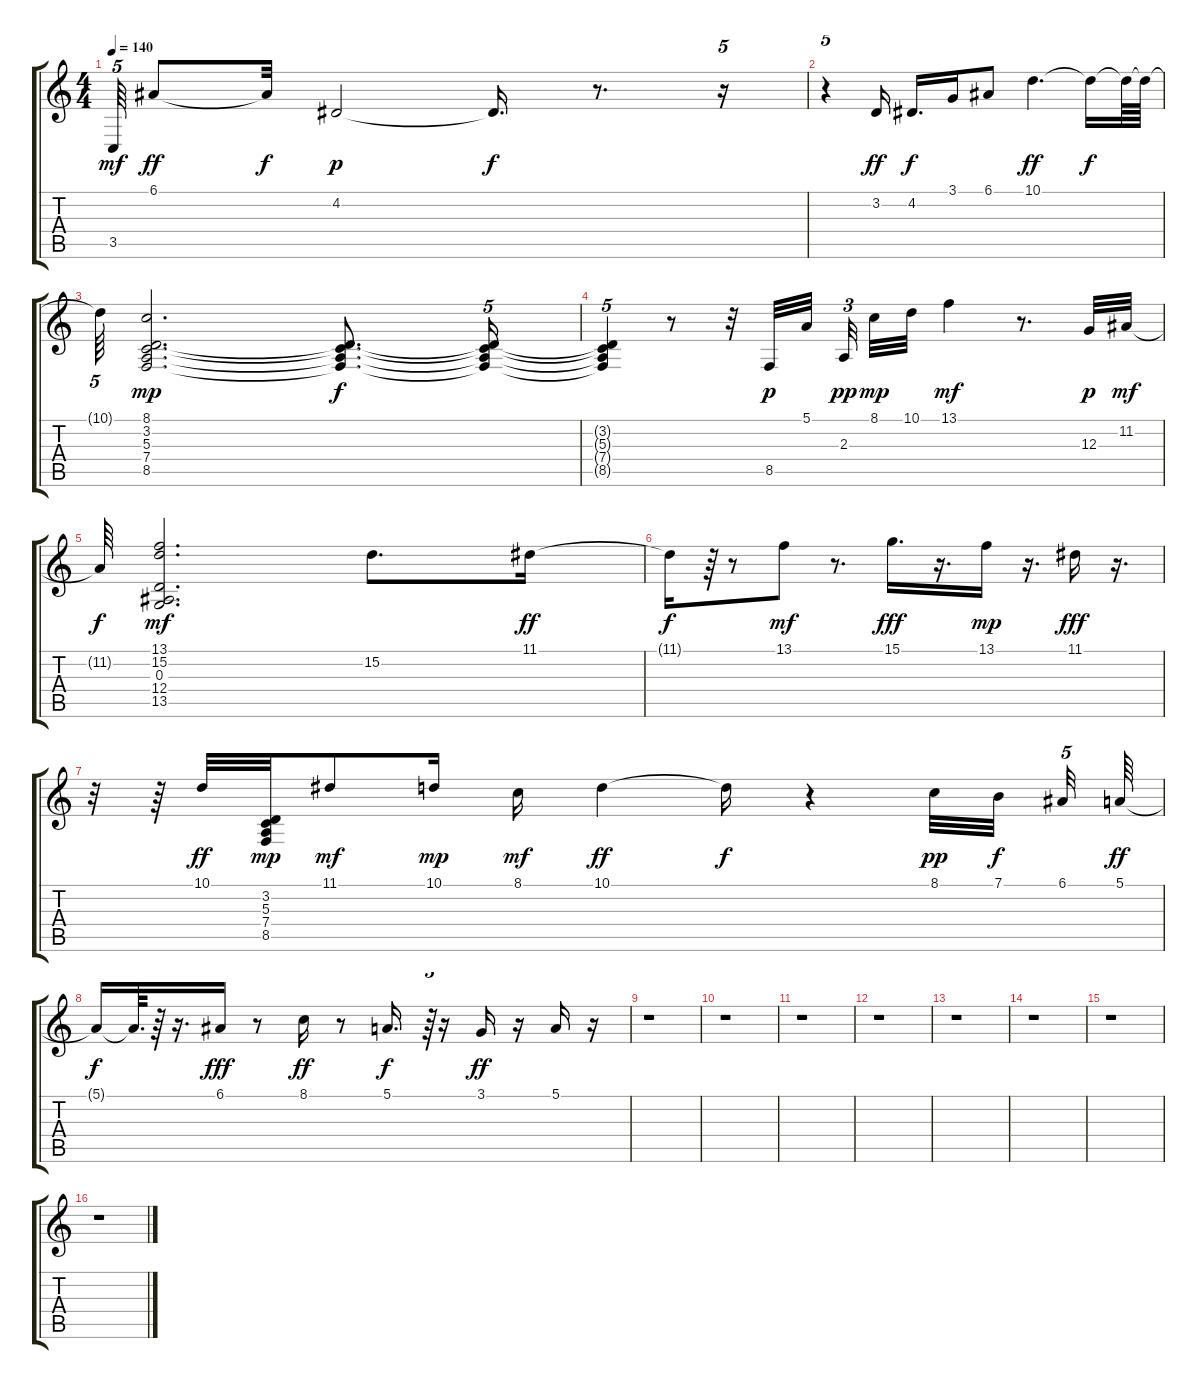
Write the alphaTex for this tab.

\track "" {instrument fx5brightness}
\staff {score tabs}
\tuning (E4 B3 G3 D3 A2 E2) {hide}
\ts (4 4)
\tempo 140
\clef g2
\ks c
3.5.64{tu (5 4) dy mf} 6.1.8{dy ff} 6.1{t}.32{dy f} 4.2.2{dy p} 4.2{t}.16{d dy f} r.8{d} r.16{tu (5 4)} |
r.4{tu (5 4)} 3.2.16{dy ff} 4.2.16{d dy f} 3.1.16 6.1.8 10.1.4{d dy ff} 10.1{t}.16{dy f} 10.1{t}.64 10.1{t}.64 |
10.1{t}.64{tu (5 4)} (8.1 3.2 5.3 7.4 8.5).2{d dy mp} (3.2{t} 5.3{t} 7.4{t} 8.5{t}).8{d dy f} (3.2{t} 5.3{t} 7.4{t} 8.5{t}).16{tu (5 4)} |
(3.2{t} 5.3{t} 7.4{t} 8.5{t}).4{tu (5 4)} r.8 r.32 8.5.32{dy p} 5.1.32 2.3.32{tu (3 2) dy pp} 8.1.32{dy mp} 10.1.32 13.1.4{dy mf} r.8{d} 12.3.32{dy p} 11.2.32{dy mf} |
11.2{t}.64{dy f} (13.1 15.2 0.3 12.4 13.5).2{d dy mf} 15.2.8{d} 11.1.16{dy ff} |
11.1{t}.16{dy f} r.64 r.8 13.1.8{dy mf} r.8{d} 15.1.16{d dy fff} r.16{d} 13.1.16{dy mp} r.16{d} 11.1.16{dy fff} r.16{d} |
r.32 r.64 10.1.32{dy ff} (3.2 5.3 7.4 8.5).32{dy mp} 11.1.8{dy mf} 10.1.16{dy mp} 8.1.16{dy mf} 10.1.4{dy ff} 10.1{t}.16{dy f} r.4 8.1.32{dy pp} 7.1.32{dy f} 6.1.32{tu (5 4)} 5.1.64{dy ff} |
5.1{t}.16{dy f} 5.1{t}.64{d} r.64 r.16{d} 6.1.16{dy fff} r.8 8.1.16{dy ff} r.8 5.1.16{d dy f} r.64{tu (3 2)} r.16 3.1.16{dy ff} r.16 5.1.16 r.16 |
r.1 |
r.1 |
r.1 |
r.1 |
r.1 |
r.1 |
r.1 |
r.1
